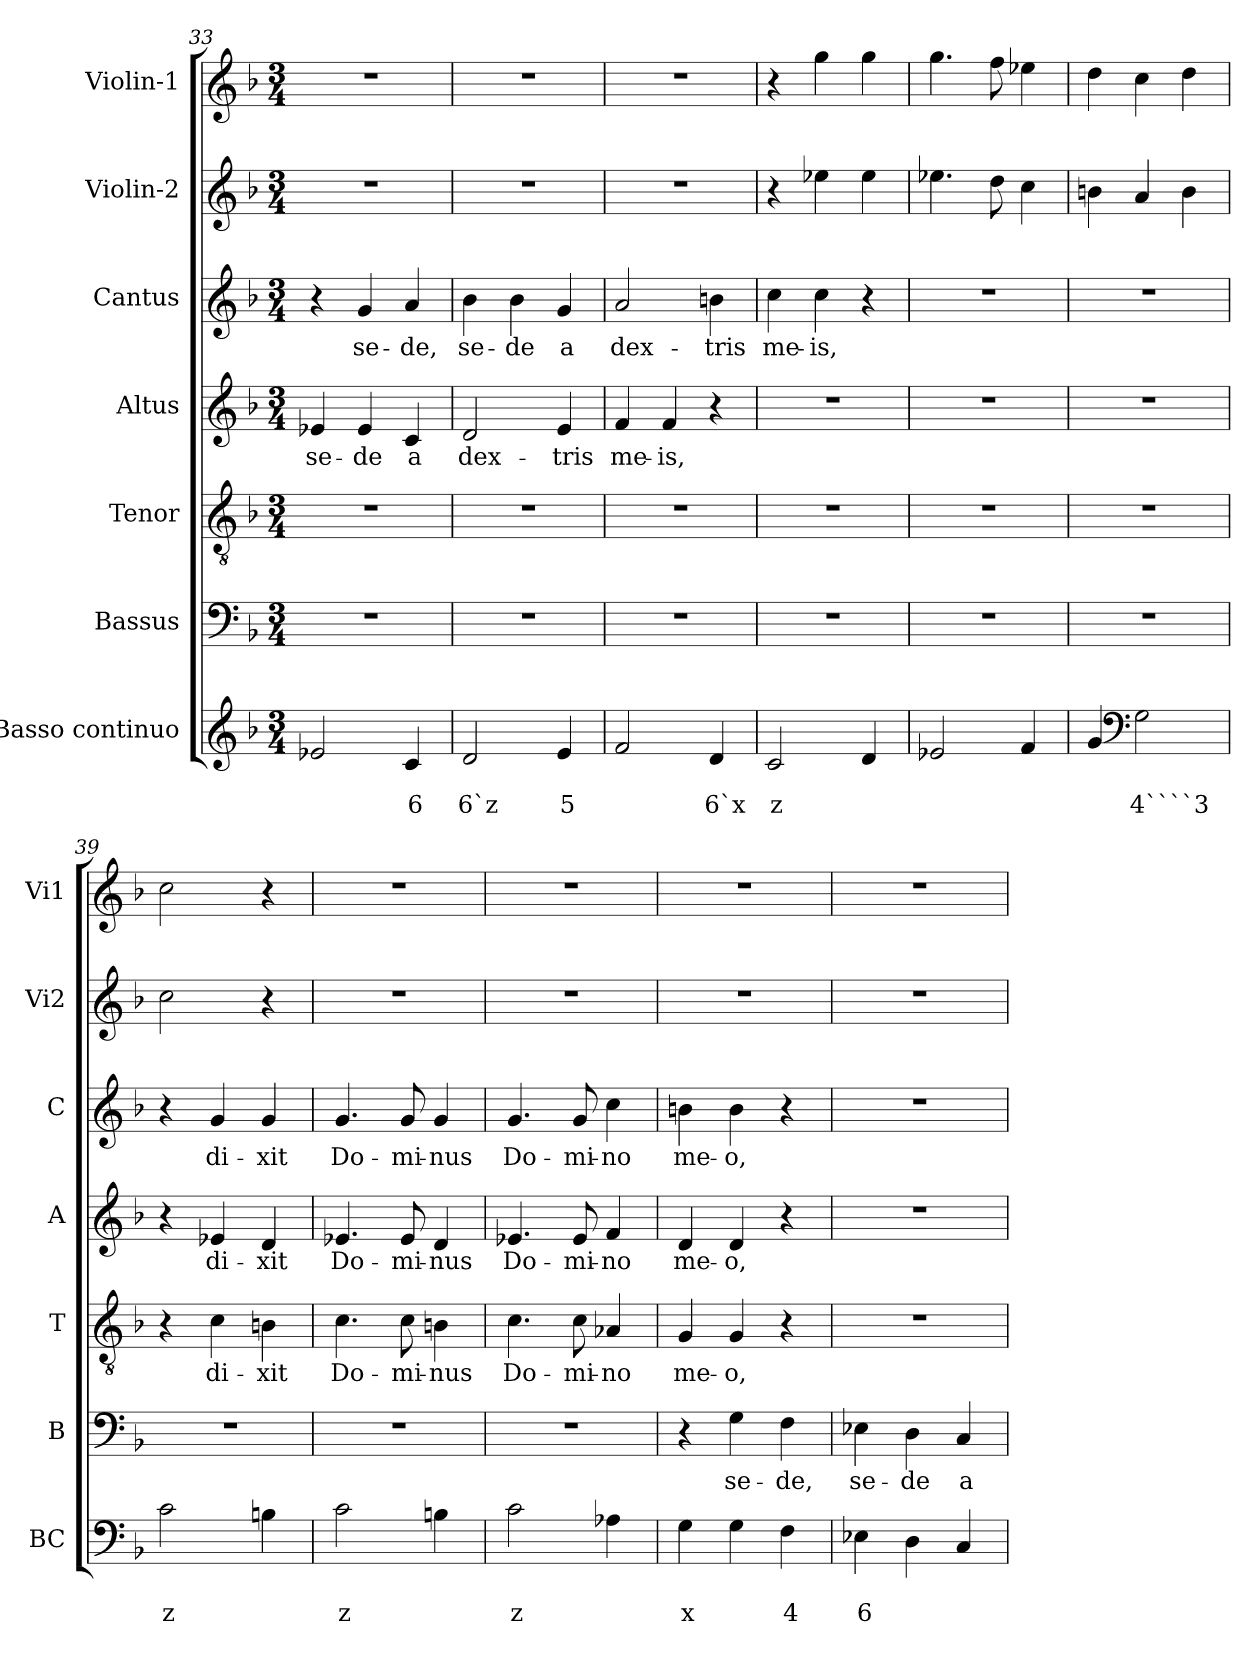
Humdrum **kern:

**kern	**text	**text	**kern	**text	**kern	**text	**kern	**text	**kern	**text	**kern	**kern
*part7	*part7	*part7	*part6	*part6	*part5	*part5	*part4	*part4	*part3	*part3	*part2	*part1
*staff7	*staff7	*staff7	*staff6	*staff6	*staff5	*staff5	*staff4	*staff4	*staff3	*staff3	*staff2	*staff1
*I"Basso continuo	*	*	*I"Bassus	*	*I"Tenor	*	*I"Altus	*	*I"Cantus	*	*I"Violin-2	*I"Violin-1
*I'BC	*	*	*I'B	*	*I'T	*	*I'A	*	*I'C	*	*I'Vi2	*I'Vi1
*clefG2	*	*	*clefF4	*	*clefGv2	*	*clefG2	*	*clefG2	*	*clefG2	*clefG2
*k[b-]	*	*	*k[b-]	*	*k[b-]	*	*k[b-]	*	*k[b-]	*	*k[b-]	*k[b-]
*F:	*	*	*F:	*	*F:	*	*F:	*	*F:	*	*F:	*F:
*M3/4	*	*	*M3/4	*	*M3/4	*	*M3/4	*	*M3/4	*	*M3/4	*M3/4
=33	=33	=33	=33	=33	=33	=33	=33	=33	=33	=33	=33	=33
!	!	!	!	!	!	!	!	!LO:LY:b	!	!	!	!
2e-X/	.	.	2.r	.	2.r	.	4e-X/	se-	4r	.	2.r	2.r
!	!	!	!	!	!	!	!	!LO:LY:b	!	!LO:LY:b	!	!
.	.	.	.	.	.	.	4e-/	-de	4g/	se-	.	.
!	!	!LO:LY:b	!	!	!	!	!	!LO:LY:b	!	!LO:LY:b	!	!
4c/	.	6	.	.	.	.	4c/	a	4a/	-de,	.	.
=34	=34	=34	=34	=34	=34	=34	=34	=34	=34	=34	=34	=34
!	!	!LO:LY:b	!	!	!	!	!	!LO:LY:b	!	!LO:LY:b	!	!
2d/	.	6`z	2.r	.	2.r	.	2d/	dex-	4b-\	se-	2.r	2.r
!	!	!	!	!	!	!	!	!	!	!LO:LY:b	!	!
.	.	.	.	.	.	.	.	.	4b-\	-de	.	.
!	!	!LO:LY:b	!	!	!	!	!	!LO:LY:b	!	!LO:LY:b	!	!
4e/	.	5	.	.	.	.	4e/	-tris	4g/	a	.	.
=35	=35	=35	=35	=35	=35	=35	=35	=35	=35	=35	=35	=35
!	!	!	!	!	!	!	!	!LO:LY:b	!	!LO:LY:b	!	!
2f/	.	.	2.r	.	2.r	.	4f/	me-	2a/	dex-	2.r	2.r
!	!	!	!	!	!	!	!	!LO:LY:b	!	!	!	!
.	.	.	.	.	.	.	4f/	-is,	.	.	.	.
!	!	!LO:LY:b	!	!	!	!	!	!	!	!LO:LY:b	!	!
4d/	.	6`x	.	.	.	.	4r	.	4bn\	-tris	.	.
!!LO:PB:g=z
=36	=36	=36	=36	=36	=36	=36	=36	=36	=36	=36	=36	=36
!	!	!LO:LY:b	!	!	!	!	!	!	!	!LO:LY:b	!	!
2c/	.	z	2.r	.	2.r	.	2.r	.	4cc\	me-	4r	4r
!	!	!	!	!	!	!	!	!	!	!LO:LY:b	!	!
.	.	.	.	.	.	.	.	.	4cc\	-is,	4ee-X\	4gg\
4d/	.	.	.	.	.	.	.	.	4r	.	4ee-\	4gg\
=37	=37	=37	=37	=37	=37	=37	=37	=37	=37	=37	=37	=37
2e-X/	.	.	2.r	.	2.r	.	2.r	.	2.r	.	4.ee-X\	4.gg\
.	.	.	.	.	.	.	.	.	.	.	8dd\	8ff\
4f/	.	.	.	.	.	.	.	.	.	.	4cc\	4ee-X\
=38	=38	=38	=38	=38	=38	=38	=38	=38	=38	=38	=38	=38
4g/	.	.	2.r	.	2.r	.	2.r	.	2.r	.	4bn\	4dd\
*clefF4	*	*	*	*	*	*	*	*	*	*	*	*
!	!	!LO:LY:b	!	!	!	!	!	!	!	!	!	!
2G\	.	4````3	.	.	.	.	.	.	.	.	4a/	4cc\
.	.	.	.	.	.	.	.	.	.	.	4b\	4dd\
=39	=39	=39	=39	=39	=39	=39	=39	=39	=39	=39	=39	=39
!	!	!LO:LY:b	!	!	!	!	!	!	!	!	!	!
2c\	.	z	2.r	.	4r	.	4r	.	4r	.	2cc\	2cc\
!	!	!	!	!	!	!LO:LY:b	!	!LO:LY:b	!	!LO:LY:b	!	!
.	.	.	.	.	4c\	di-	4e-X/	di-	4g/	di-	.	.
!	!	!	!	!	!	!LO:LY:b	!	!LO:LY:b	!	!LO:LY:b	!	!
4Bn\	.	.	.	.	4Bn\	-xit	4d/	-xit	4g/	-xit	4r	4r
=40	=40	=40	=40	=40	=40	=40	=40	=40	=40	=40	=40	=40
!	!	!LO:LY:b	!	!	!	!LO:LY:b	!	!LO:LY:b	!	!LO:LY:b	!	!
2c\	.	z	2.r	.	4.c\	Do-	4.e-X/	Do-	4.g/	Do-	2.r	2.r
!	!	!	!	!	!	!LO:LY:b	!	!LO:LY:b	!	!LO:LY:b	!	!
.	.	.	.	.	8c\	-mi-	8e-/	-mi-	8g/	-mi-	.	.
!	!	!	!	!	!	!LO:LY:b	!	!LO:LY:b	!	!LO:LY:b	!	!
4Bn\	.	.	.	.	4Bn\	-nus	4d/	-nus	4g/	-nus	.	.
=41	=41	=41	=41	=41	=41	=41	=41	=41	=41	=41	=41	=41
!	!	!LO:LY:b	!	!	!	!LO:LY:b	!	!LO:LY:b	!	!LO:LY:b	!	!
2c\	.	z	2.r	.	4.c\	Do-	4.e-X/	Do-	4.g/	Do-	2.r	2.r
!	!	!	!	!	!	!LO:LY:b	!	!LO:LY:b	!	!LO:LY:b	!	!
.	.	.	.	.	8c\	-mi-	8e-/	-mi-	8g/	-mi-	.	.
!	!	!	!	!	!	!LO:LY:b	!	!LO:LY:b	!	!LO:LY:b	!	!
4A-X\	.	.	.	.	4A-X/	-no	4f/	-no	4cc\	-no	.	.
=42	=42	=42	=42	=42	=42	=42	=42	=42	=42	=42	=42	=42
!	!	!LO:LY:b	!	!	!	!LO:LY:b	!	!LO:LY:b	!	!LO:LY:b	!	!
4G\	.	x	4r	.	4G/	me-	4d/	me-	4bn\	me-	2.r	2.r
!	!	!	!	!LO:LY:b	!	!LO:LY:b	!	!LO:LY:b	!	!LO:LY:b	!	!
4G\	.	.	4G\	se-	4G/	-o,	4d/	-o,	4b\	-o,	.	.
!	!	!LO:LY:b	!	!LO:LY:b	!	!	!	!	!	!	!	!
4F\	.	4	4F\	-de,	4r	.	4r	.	4r	.	.	.
!!LO:LB:g=z
=43	=43	=43	=43	=43	=43	=43	=43	=43	=43	=43	=43	=43
!	!	!LO:LY:b	!	!LO:LY:b	!	!	!	!	!	!	!	!
4E-X\	.	6	4E-X\	se-	2.r	.	2.r	.	2.r	.	2.r	2.r
!	!	!	!	!LO:LY:b	!	!	!	!	!	!	!	!
4D\	.	.	4D\	-de	.	.	.	.	.	.	.	.
!	!	!	!	!LO:LY:b	!	!	!	!	!	!	!	!
4C/	.	.	4C/	a	.	.	.	.	.	.	.	.
=	=	=	=	=	=	=	=	=	=	=	=	=
*-	*-	*-	*-	*-	*-	*-	*-	*-	*-	*-	*-	*-
